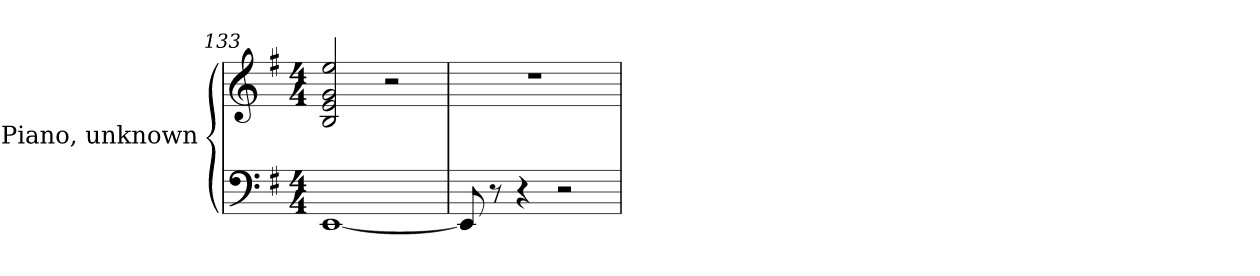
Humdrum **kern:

**kern	**kern
*part1	*part1
*staff2	*staff1
*I"Piano, unknown	*
*I'Pno.	*
*clefF4	*clefG2
*k[f#]	*k[f#]
*M4/4	*M4/4
=133	=133
[1EE	2B/ 2e/ 2g/ 2ee/
.	2r
=134	=134
8EE/]	1r
8r	.
4r	.
2r	.
=	=
*-	*-
